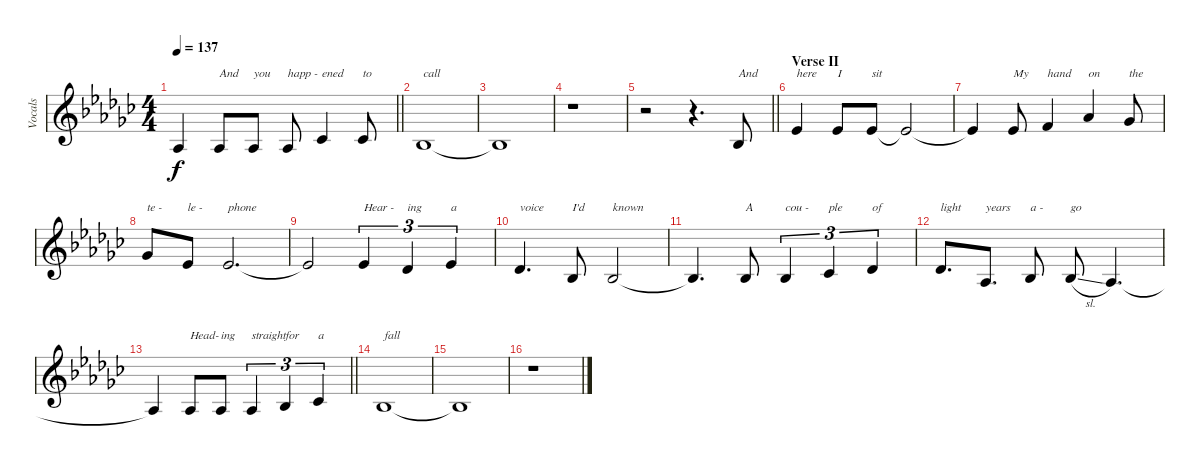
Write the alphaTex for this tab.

\track ("Vocals" "Vocals") {instrument lead6voice}
\staff {score}
\tuning (E4 B3 G3 D3 A2 E2) {hide}
\ts (4 4)
\tempo 137
\clef g2
\barLineRight lightlight
\ks ebminor
1.3{t}.4{dy f} 1.3.8{txt "And"} 1.3.8{txt "you"} 1.3.8{txt "happ -"} 0.2.4{txt "ened"} 0.2.8{txt "to"} |
3.3.1{txt "call"} |
3.3{t}.1 |
r.1 |
\barLineRight lightlight
r.2 r.4{d} 3.3.8{txt "And"} |
\section ("" "Verse II")
4.2.4{txt "here"} 4.2.8{txt "I"} 4.2.8{txt "sit"} 4.2{t}.2 |
4.2{t}.4 4.2.8{txt "My"} 1.1.4{txt "hand"} 4.1.4{txt "on"} 2.1.8{txt "the"} |
2.1.8{txt "te -"} 4.2.8{txt "le -"} 4.2.2{d txt "phone"} |
4.2{t}.2 4.2.4{tu (3 2) txt "Hear -"} 2.2.4{tu (3 2) txt "ing"} 4.2.4{tu (3 2) txt "a"} |
2.2.4{d txt "voice"} 3.3.8{txt "I'd"} 3.3.2{txt "known"} |
3.3{t}.4{d} 3.3.8{txt "A"} 3.3.4{tu (3 2) txt "cou -"} 0.2.4{tu (3 2) txt "ple"} 2.2.4{tu (3 2) txt "of"} |
2.2.8{d txt "light"} 1.3.8{d txt "years"} 3.3.8{txt "a -"} 3.3{sl}.8{txt "go"} 1.3.4{d} |
\barLineRight lightlight
1.3{t}.4 1.3.8{txt "Head-"} 1.3.8{txt "ing"} 1.3.4{tu (3 2) txt "straight"} 3.3.4{tu (3 2) txt "for"} 0.2.4{tu (3 2) txt "a"} |
3.3.1{txt "fall"} |
3.3{t}.1 |
r.1
